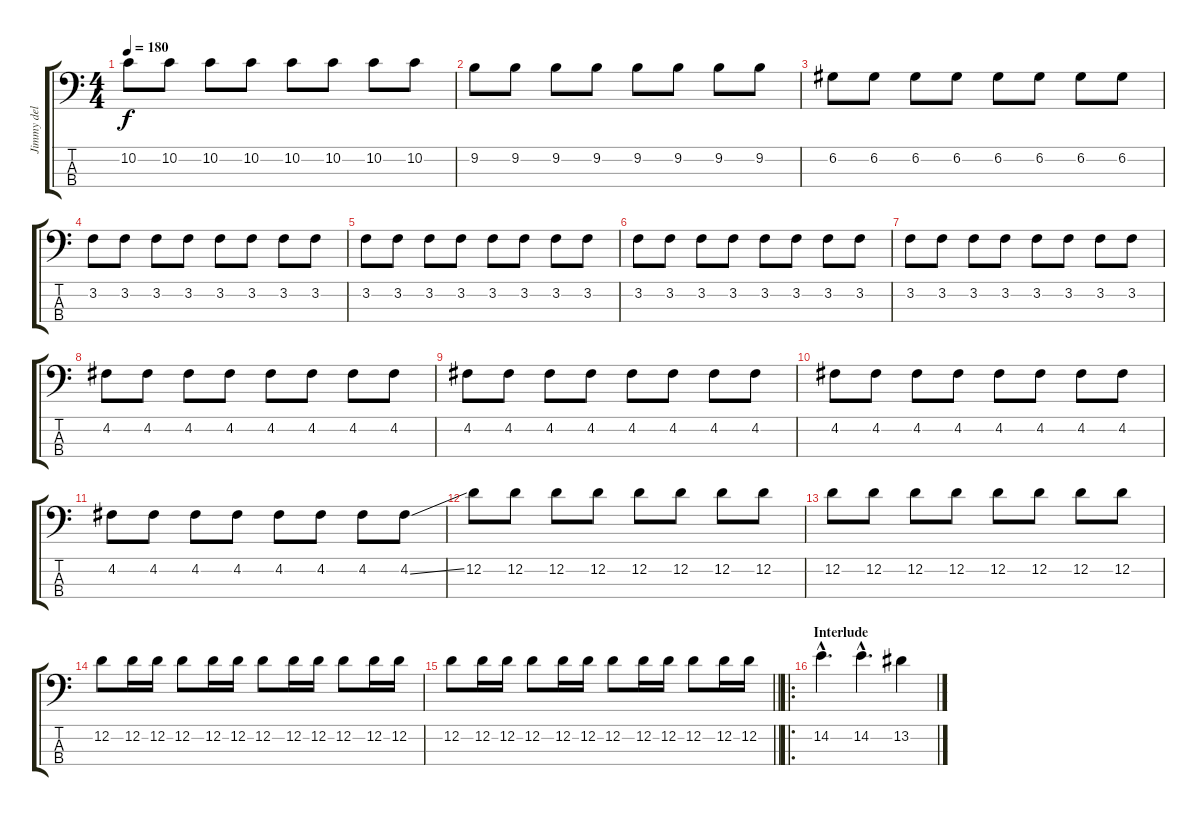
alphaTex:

\track ("Jimmy del Rivo / Lead bass" "Jimmy del ") {instrument electricbassfinger}
\staff {score tabs}
\tuning (G2 D2 A1 D1) {hide}
\ts (4 4)
\tempo 180
\clef f4
\ks c
10.2.8{dy f} 10.2.8 10.2.8 10.2.8 10.2.8 10.2.8 10.2.8 10.2.8 |
9.2.8 9.2.8 9.2.8 9.2.8 9.2.8 9.2.8 9.2.8 9.2.8 |
6.2.8 6.2.8 6.2.8 6.2.8 6.2.8 6.2.8 6.2.8 6.2.8 |
3.2.8 3.2.8 3.2.8 3.2.8 3.2.8 3.2.8 3.2.8 3.2.8 |
3.2.8 3.2.8 3.2.8 3.2.8 3.2.8 3.2.8 3.2.8 3.2.8 |
3.2.8 3.2.8 3.2.8 3.2.8 3.2.8 3.2.8 3.2.8 3.2.8 |
3.2.8 3.2.8 3.2.8 3.2.8 3.2.8 3.2.8 3.2.8 3.2.8 |
4.2.8 4.2.8 4.2.8 4.2.8 4.2.8 4.2.8 4.2.8 4.2.8 |
4.2.8 4.2.8 4.2.8 4.2.8 4.2.8 4.2.8 4.2.8 4.2.8 |
4.2.8 4.2.8 4.2.8 4.2.8 4.2.8 4.2.8 4.2.8 4.2.8 |
4.2.8 4.2.8 4.2.8 4.2.8 4.2.8 4.2.8 4.2.8 4.2{ss}.8 |
12.2.8 12.2.8 12.2.8 12.2.8 12.2.8 12.2.8 12.2.8 12.2.8 |
12.2.8 12.2.8 12.2.8 12.2.8 12.2.8 12.2.8 12.2.8 12.2.8 |
12.2.8 12.2.16 12.2.16 12.2.8 12.2.16 12.2.16 12.2.8 12.2.16 12.2.16 12.2.8 12.2.16 12.2.16 |
\barLineRight lightlight
12.2.8 12.2.16 12.2.16 12.2.8 12.2.16 12.2.16 12.2.8 12.2.16 12.2.16 12.2.8 12.2.16 12.2.16 |
\ro
\section ("" "Interlude")
14.2{hac}.4{d} 14.2{hac}.4{d} 13.2.4
